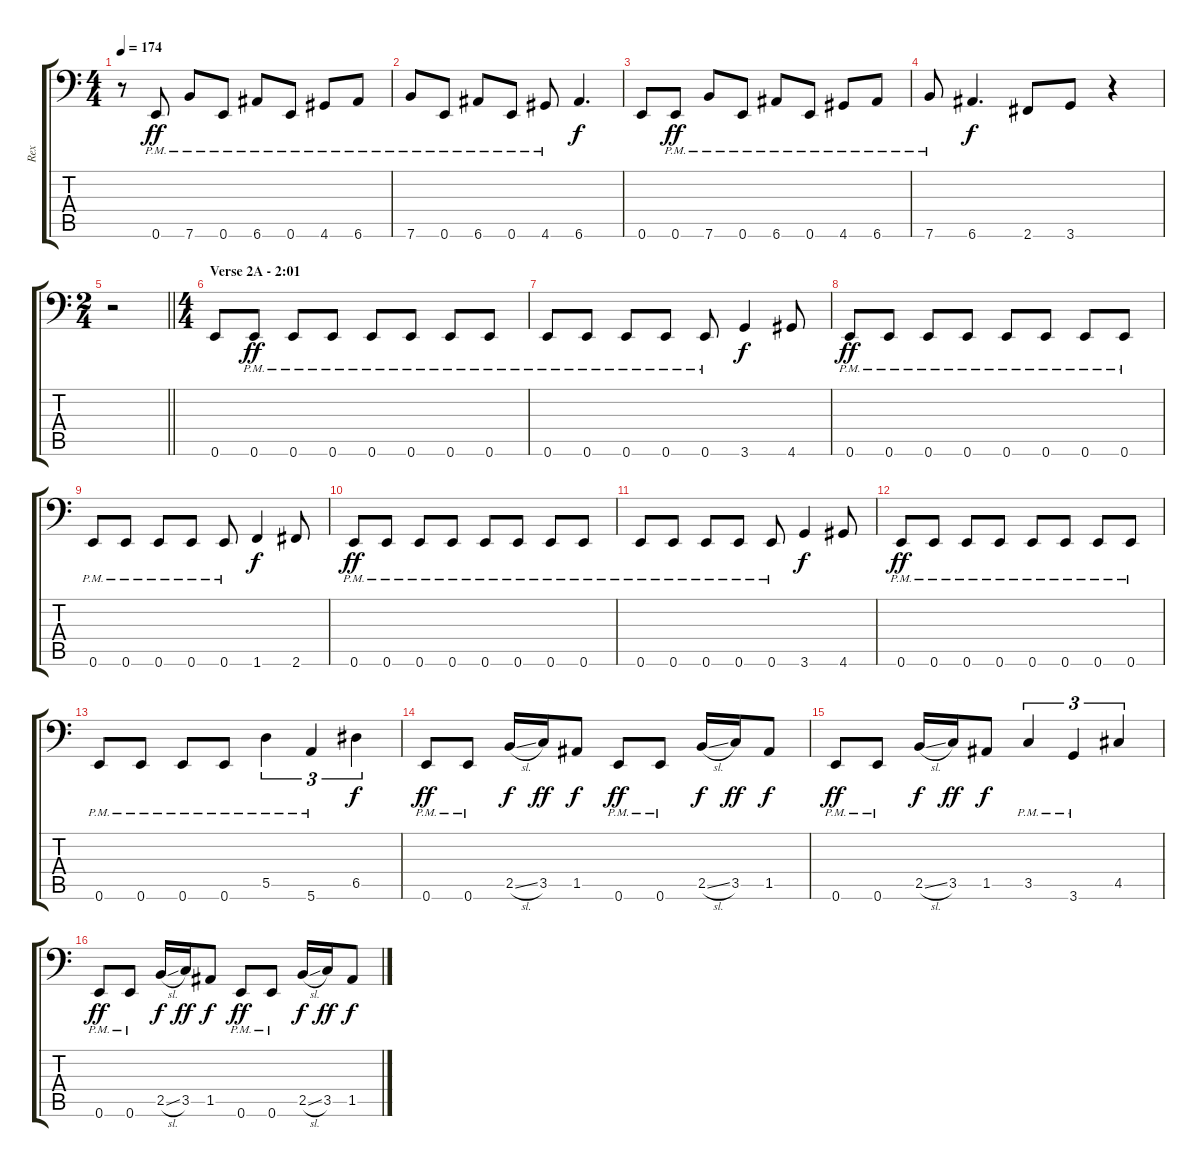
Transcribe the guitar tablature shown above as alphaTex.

\track ("Rex" "Rex") {instrument electricbasspick}
\staff {score tabs}
\tuning (E3 B2 G2 D2 A1 E1) {hide}
\ts (4 4)
\tempo 174
\clef f4
\ks c
r.8{dy f} 0.6{pm}.8{dy ff} 7.6{pm}.8 0.6{pm}.8 6.6{pm}.8 0.6{pm}.8 4.6{pm}.8 6.6{pm}.8 |
7.6{pm}.8 0.6{pm}.8 6.6{pm}.8 0.6{pm}.8 4.6{pm}.8 6.6.4{d dy f} |
0.6.8 0.6{pm}.8{dy ff} 7.6{pm}.8 0.6{pm}.8 6.6{pm}.8 0.6{pm}.8 4.6{pm}.8 6.6{pm}.8 |
7.6{pm}.8 6.6.4{d dy f} 2.6.8 3.6.8 r.4 |
\ts (2 4)
\barLineRight lightlight
r.2{volume 16} |
\ts (4 4)
\section ("" "Verse 2A - 2:01")
0.6.8 0.6{pm}.8{dy ff} 0.6{pm}.8 0.6{pm}.8 0.6{pm}.8 0.6{pm}.8 0.6{pm}.8 0.6{pm}.8 |
0.6{pm}.8 0.6{pm}.8 0.6{pm}.8 0.6{pm}.8 0.6{pm}.8 3.6.4{dy f} 4.6.8 |
0.6{pm}.8{dy ff} 0.6{pm}.8 0.6{pm}.8 0.6{pm}.8 0.6{pm}.8 0.6{pm}.8 0.6{pm}.8 0.6{pm}.8 |
0.6{pm}.8 0.6{pm}.8 0.6{pm}.8 0.6{pm}.8 0.6{pm}.8 1.6.4{dy f} 2.6.8 |
0.6{pm}.8{dy ff} 0.6{pm}.8 0.6{pm}.8 0.6{pm}.8 0.6{pm}.8 0.6{pm}.8 0.6{pm}.8 0.6{pm}.8 |
0.6{pm}.8 0.6{pm}.8 0.6{pm}.8 0.6{pm}.8 0.6{pm}.8 3.6.4{dy f} 4.6.8 |
0.6{pm}.8{dy ff} 0.6{pm}.8 0.6{pm}.8 0.6{pm}.8 0.6{pm}.8 0.6{pm}.8 0.6{pm}.8 0.6{pm}.8 |
0.6{pm}.8 0.6{pm}.8 0.6{pm}.8 0.6{pm}.8 5.5{pm}.4{tu (3 2)} 5.6{pm}.4{tu (3 2)} 6.5.4{tu (3 2) dy f} |
0.6{pm}.8{dy ff} 0.6{pm}.8 2.5{sl}.16{dy f} 3.5.16{dy ff} 1.5.8{dy f} 0.6{pm}.8{dy ff} 0.6{pm}.8 2.5{sl}.16{dy f} 3.5.16{dy ff} 1.5.8{dy f} |
0.6{pm}.8{dy ff} 0.6{pm}.8 2.5{sl}.16{dy f} 3.5.16{dy ff} 1.5.8{dy f} 3.5{pm}.4{tu (3 2)} 3.6{pm}.4{tu (3 2)} 4.5.4{tu (3 2)} |
0.6{pm}.8{dy ff} 0.6{pm}.8 2.5{sl}.16{dy f} 3.5.16{dy ff} 1.5.8{dy f} 0.6{pm}.8{dy ff} 0.6{pm}.8 2.5{sl}.16{dy f} 3.5.16{dy ff} 1.5.8{dy f}
